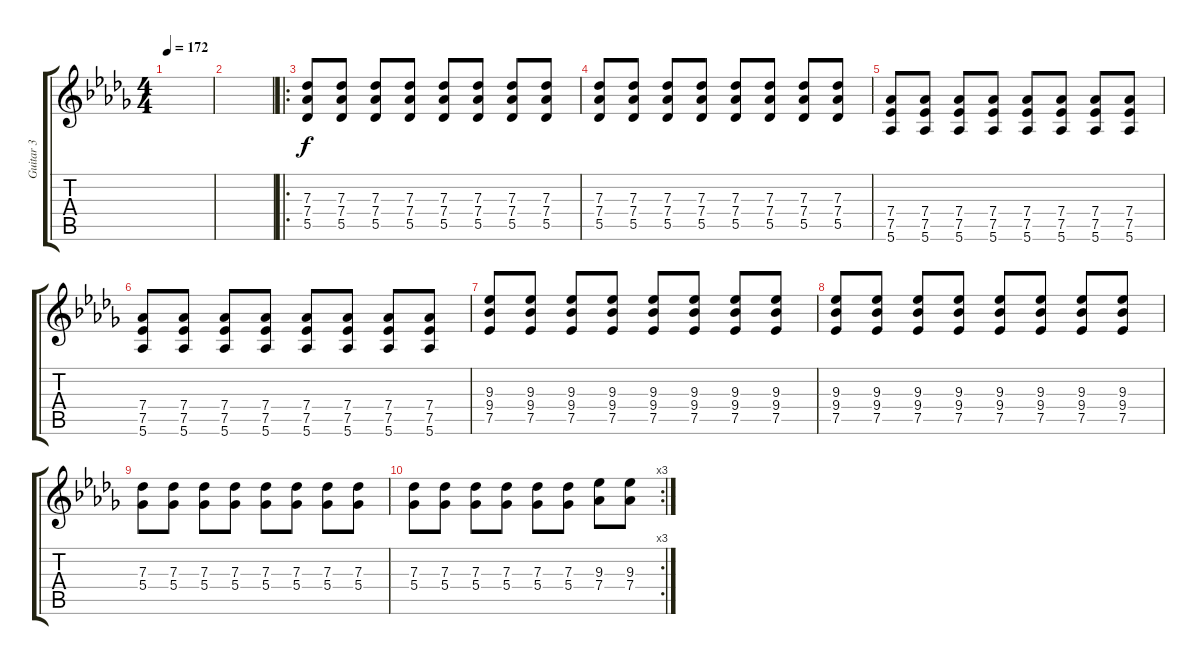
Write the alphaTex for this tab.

\track ("Guitar 3" "Guitar 3") {instrument distortionguitar}
\staff {score tabs}
\tuning (Eb4 Bb3 Gb3 Db3 Ab2 Eb2) {hide}
\ts (4 4)
\tempo 172
\clef g2
\ks db
|
|
\ro
(7.3 7.4 5.5).8 (7.3 7.4 5.5).8 (7.3 7.4 5.5).8 (7.3 7.4 5.5).8 (7.3 7.4 5.5).8 (7.3 7.4 5.5).8 (7.3 7.4 5.5).8 (7.3 7.4 5.5).8 |
(7.3 7.4 5.5).8 (7.3 7.4 5.5).8 (7.3 7.4 5.5).8 (7.3 7.4 5.5).8 (7.3 7.4 5.5).8 (7.3 7.4 5.5).8 (7.3 7.4 5.5).8 (7.3 7.4 5.5).8 |
(7.4 7.5 5.6).8 (7.4 7.5 5.6).8 (7.4 7.5 5.6).8 (7.4 7.5 5.6).8 (7.4 7.5 5.6).8 (7.4 7.5 5.6).8 (7.4 7.5 5.6).8 (7.4 7.5 5.6).8 |
(7.4 7.5 5.6).8 (7.4 7.5 5.6).8 (7.4 7.5 5.6).8 (7.4 7.5 5.6).8 (7.4 7.5 5.6).8 (7.4 7.5 5.6).8 (7.4 7.5 5.6).8 (7.4 7.5 5.6).8 |
(9.3 9.4 7.5).8 (9.3 9.4 7.5).8 (9.3 9.4 7.5).8 (9.3 9.4 7.5).8 (9.3 9.4 7.5).8 (9.3 9.4 7.5).8 (9.3 9.4 7.5).8 (9.3 9.4 7.5).8 |
(9.3 9.4 7.5).8 (9.3 9.4 7.5).8 (9.3 9.4 7.5).8 (9.3 9.4 7.5).8 (9.3 9.4 7.5).8 (9.3 9.4 7.5).8 (9.3 9.4 7.5).8 (9.3 9.4 7.5).8 |
(7.3 5.4).8 (7.3 5.4).8 (7.3 5.4).8 (7.3 5.4).8 (7.3 5.4).8 (7.3 5.4).8 (7.3 5.4).8 (7.3 5.4).8 |
\rc 3
(7.3 5.4).8 (7.3 5.4).8 (7.3 5.4).8 (7.3 5.4).8 (7.3 5.4).8 (7.3 5.4).8 (9.3 7.4).8 (9.3 7.4).8
